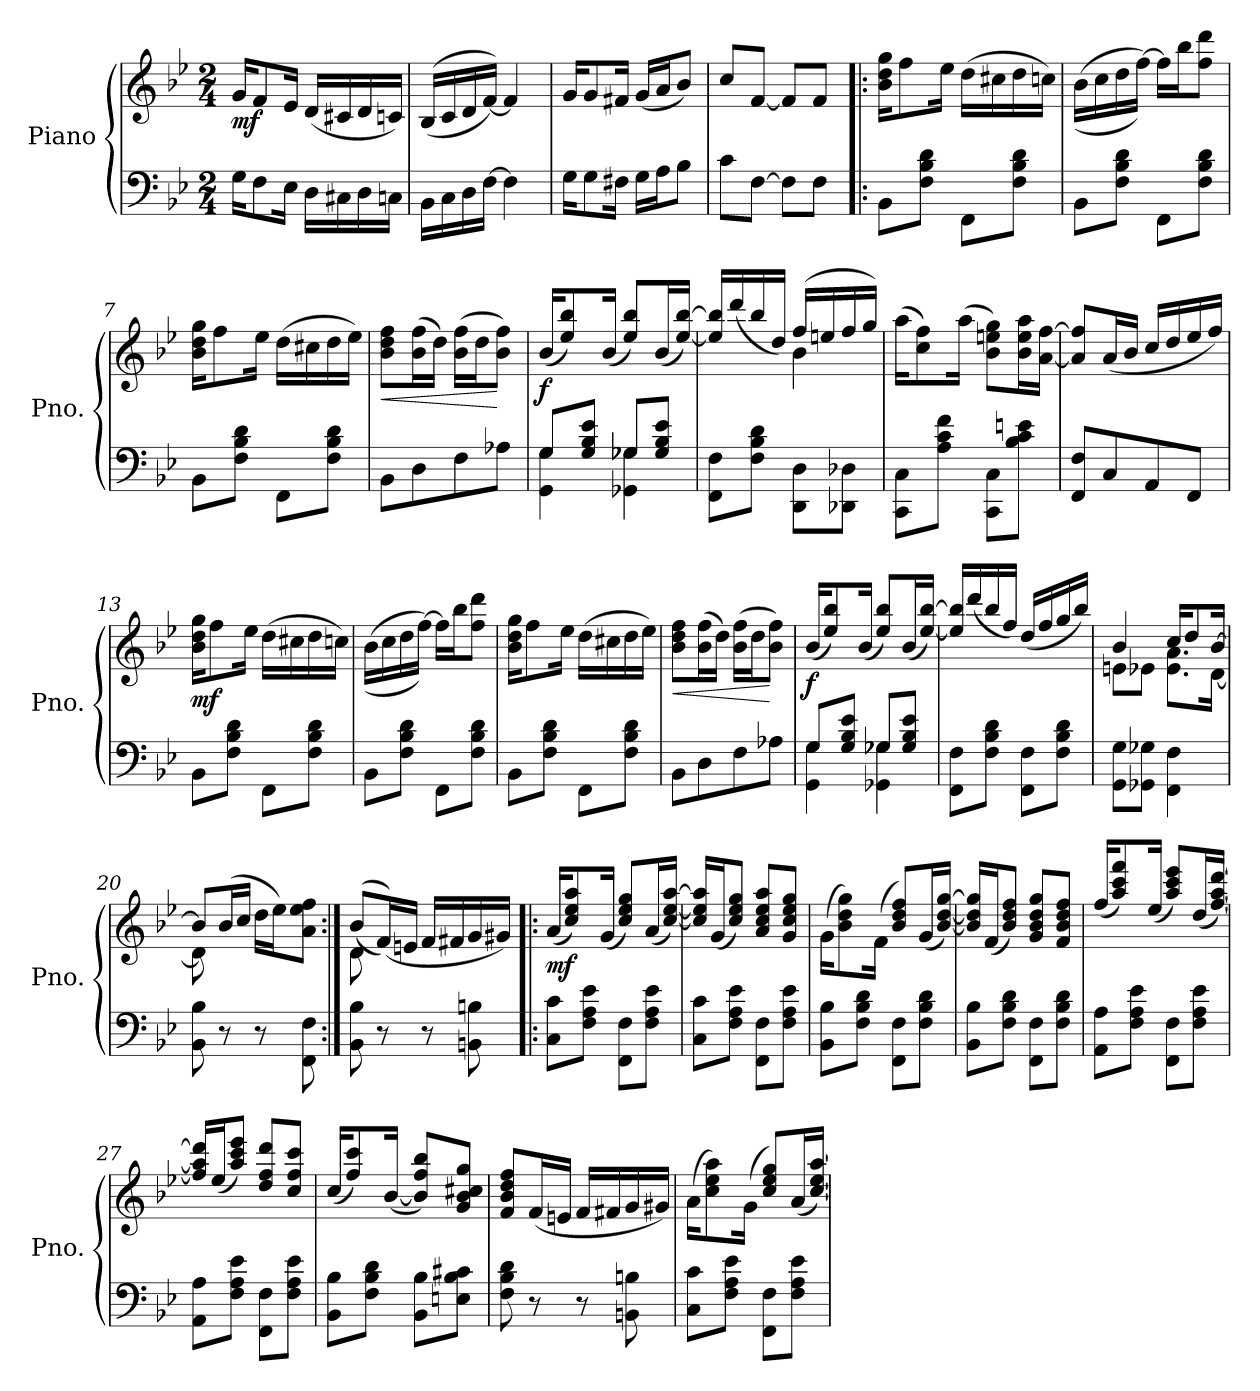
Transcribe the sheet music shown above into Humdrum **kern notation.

**kern	**kern	**dynam
*part1	*part1	*part1
*staff2	*staff1	*staff1/2
*I"Piano	*	*
*I'Pno.	*	*
*clefF4	*clefG2	*
*k[b-e-]	*k[b-e-]	*
*M2/4	*M2/4	*
*MM100	*MM100	*
=1	=1	=1
!	!	!LO:DY:b
16G\KL	16g/KL	mf
8F\	8f/	.
16E-\Jk	16e-/Jk	.
16D\LL	(<16d/LL	.
16C#X\	16c#X/	.
16D\	16d/	.
16Cn\JJ	16cn/JJ)	.
=2	=2	=2
16BB-\LL	(<(<16B-/LL	.
16C\	16c/	.
16D\	16d/	.
[16F\JJ	[16f/JJ))	.
4F\]	4f/]	.
=3	=3	=3
16G\KL	16g/KL	.
8G\	8g/	.
16F#X\Jk	16f#X/Jk	.
16G\LL	(<16g/LL	.
16A\J	16a/J	.
8B-\J	8b-/J)	.
=4	=4	=4
8c\L	8cc/L	.
[8F\J	[8f/J	.
8F\L]	8f/L]	.
8F\J	8f/J	.
=5!|:	=5!|:	=5!|:
8BB-\L	16b-\ 16dd\ 16gg\KL	.
.	8ff\	.
8F\ 8B-\ 8d\J	.	.
.	16ee-\Jk	.
8FF\L	(>16dd\LL	.
.	16cc#X\	.
8F\ 8B-\ 8d\J	16dd\	.
.	16ccn\JJ)	.
!!LO:LB:g=z
=6	=6	=6
8BB-\L	(>(>16b-\LL	.
.	16cc\	.
8F\ 8B-\ 8d\J	16dd\	.
.	[16ff\JJ))	.
8FF\L	16ff\LL]	.
.	16bb-\J	.
8F\ 8B-\ 8d\J	8ff\ 8ddd\J	.
=7	=7	=7
8BB-\L	16b-\ 16dd\ 16gg\KL	.
.	8ff\	.
8F\ 8B-\ 8d\J	.	.
.	16ee-\Jk	.
8FF\L	(>16dd\LL	.
.	16cc#X\	.
8F\ 8B-\ 8d\J	16dd\	.
.	16ee-\JJ)	.
=8	=8	=8
!	!	!LO:HP:b
8BB-\L	8b-\ 8dd\ 8ff\L	<
8D\	(>16b-\ 16ff\L	.
.	16dd\JJ)	.
8F\	(>16b-\ 16ff\LL	.
.	16dd\J	.
8A-X\J	8b-\ 8ff\J)	[
=9	=9	=9
*^	*	*
!	!	!	!LO:DY:a=2
4GG\ 4G\	8G/L	(<16b-/KL	f
.	.	8ee-/ 8bb-/)	.
.	8G/ 8B-/ 8e-/J	.	.
.	.	(<16b-/Jk	.
4GG-X\ 4G-X\	8G-/L	8ee-/ 8bb-/L)	.
.	8G-/ 8B-/ 8e-/J	(<16b-/L	.
.	.	[16ee-/ [16bb-/JJ)	.
*v	*v	*	*
=10	=10	=10
*	*^	*
8FF\ 8F\L	16ee-/] 16bb-/]LL	4ryy	.
.	(>16ddd/	.	.
8F\ 8B-\ 8d\J	16bb-/	.	.
.	16dd/JJ)	.	.
8DD\ 8D\L	(>16ff/LL	4b-\	.
.	16een/	.	.
8DD-X\ 8D-X\J	16ff/	.	.
.	16gg/JJ)	.	.
*	*v	*v	*
!!LO:LB:g=z
=11	=11	=11
8CC\ 8C\L	(>16aa\KL	.
.	8cc\ 8ff\)	.
8A\ 8c\ 8f\J	.	.
.	(>16aa\Jk	.
8CC\ 8C\L	8b-\ 8een\ 8gg\L)	.
8B-\ 8c\ 8en\J	16b-\ 16ee\ 16aa\L	.
.	[16a\ [16ff\JJ	.
=12	=12	=12
8FF/ 8F/L	8a/] 8ff/]L	.
8C/	(<16a/L	.
.	16b-/JJ	.
8AA/	16cc/LL	.
.	16dd/	.
8FF/J	16ee-/	.
.	16ff/JJ)	.
=13	=13	=13
!	!	!LO:DY:b
8BB-\L	16b-\ 16dd\ 16gg\KL	mf
.	8ff\	.
8F\ 8B-\ 8d\J	.	.
.	16ee-\Jk	.
8FF\L	(>16dd\LL	.
.	16cc#X\	.
8F\ 8B-\ 8d\J	16dd\	.
.	16ccn\JJ)	.
=14	=14	=14
8BB-\L	(>(>16b-\LL	.
.	16cc\	.
8F\ 8B-\ 8d\J	16dd\	.
.	[16ff\JJ))	.
8FF\L	16ff\LL]	.
.	16bb-\J	.
8F\ 8B-\ 8d\J	8ff\ 8ddd\J	.
=15	=15	=15
8BB-\L	16b-\ 16dd\ 16gg\KL	.
.	8ff\	.
8F\ 8B-\ 8d\J	.	.
.	16ee-\Jk	.
8FF\L	(>16dd\LL	.
.	16cc#X\	.
8F\ 8B-\ 8d\J	16dd\	.
.	16ee-\JJ)	.
!!LO:LB:g=z
=16	=16	=16
!	!	!LO:HP:b
8BB-\L	8b-\ 8dd\ 8ff\L	<
8D\	(>16b-\ 16ff\L	.
.	16dd\JJ)	.
8F\	(>16b-\ 16ff\LL	.
.	16dd\J	.
8A-X\J	8b-\ 8ff\J)	[
=17	=17	=17
*^	*	*
!	!	!	!LO:DY:a=2
4GG\ 4G\	8G/L	(<16b-/KL	f
.	.	8ee-/ 8bb-/)	.
.	8G/ 8B-/ 8e-/J	.	.
.	.	(<16b-/Jk	.
4GG-X\ 4G-X\	8G-/L	8ee-/ 8bb-/L)	.
.	8G-/ 8B-/ 8e-/J	(<16b-/L	.
.	.	[16ee-/ [16bb-/JJ)	.
*v	*v	*	*
=18	=18	=18
8FF\ 8F\L	16ee-/] 16bb-/]LL	.
.	(>16ddd/	.
8F\ 8B-\ 8d\J	16bb-/	.
.	16ff/JJ)	.
8FF\ 8F\L	(<16dd/LL	.
.	16ff/	.
8F\ 8B-\ 8d\J	16gg/	.
.	16bb-/JJ)	.
=19	=19	=19
*	*^	*
8GG\ 8G\L	4b-/	8en\L	.
8GG-X\ 8G-X\J	.	8e-X\J	.
4FF\ 4F\	16cc/KL	8.e-\ 8.a\L	.
.	8dd/	.	.
.	[16b-/Jk	[16d\Jk	.
=20	=20	=20	=20
8BB-\ 8B-\	8b-/L]	8d\]	.
8r	(>16b-/L	4.ryy	.
.	16cc/JJ	.	.
8r	16dd\LL	.	.
.	16ee-\J)	.	.
8FF\ 8F\	8a\ 8ee-\ 8ff\J	.	.
!!LO:LB:g=z	!!
=21:|!	=21:|!	=21:|!	=21:|!
8BB-\ 8B-\	(<(>8b-/L	8d\	.
8r	(>16f/L))	4.ryy	.
.	16en/JJ	.	.
8r	16f/LL	.	.
.	16f#X/	.	.
8BBn\ 8Bn\	16g/	.	.
.	16g#X/JJ)	.	.
*	*v	*v	*
=22!|:	=22!|:	=22!|:
!	!	!LO:DY:a=2
8C\ 8c\L	(<16a/KL	mf
.	8cc/ 8ee-/ 8aa/)	.
8F\ 8A\ 8e-\J	.	.
.	(<16g/Jk	.
8FF\ 8F\L	8cc/ 8ee-/ 8gg/L)	.
8F\ 8A\ 8e-\J	(<16a/L	.
.	[16cc/ [16ee-/ [16aa/JJ)	.
=23	=23	=23
8C\ 8c\L	16cc/] 16ee-/] 16aa/]LL	.
.	(<16g/J	.
8F\ 8A\ 8e-\J	8cc/ 8ee-/ 8gg/J)	.
8FF\ 8F\L	8a/ 8cc/ 8ee-/ 8aa/L	.
8F\ 8A\ 8e-\J	8g/ 8cc/ 8ee-/ 8gg/J	.
=24	=24	=24
8BB-\ 8B-\L	(>16g\KL	.
.	8b-\ 8dd\ 8gg\)	.
8F\ 8B-\ 8d\J	.	.
.	(>16f\Jk	.
8FF\ 8F\L	8b-/ 8dd/ 8ff/L)	.
8F\ 8B-\ 8d\J	(<16g/L	.
.	[16b-/ [16dd/ [16gg/JJ)	.
=25	=25	=25
8BB-\ 8B-\L	16b-/] 16dd/] 16gg/]LL	.
.	(<16f/J	.
8F\ 8B-\ 8d\J	8b-/ 8dd/ 8ff/J)	.
8FF\ 8F\L	8g/ 8b-/ 8dd/ 8gg/L	.
8F\ 8B-\ 8d\J	8f/ 8b-/ 8dd/ 8ff/J	.
=26	=26	=26
8AA\ 8A\L	(<16ff/KL	.
.	8aa/ 8ccc/ 8fff/)	.
8F\ 8A\ 8e-\J	.	.
.	(<16ee-/Jk	.
8FF\ 8F\L	8aa/ 8ccc/ 8eee-/L)	.
8F\ 8A\ 8e-\J	(<16dd/L	.
.	[16ff/ [16aa/ [16ddd/JJ)	.
!!LO:PB:g=z
=27	=27	=27
8AA\ 8A\L	16ff/] 16aa/] 16ddd/]LL	.
.	(<16ee-/J	.
8F\ 8A\ 8e-\J	8aa/ 8ccc/ 8eee-/J)	.
8FF\ 8F\L	8dd/ 8ff/ 8ddd/L	.
8F\ 8A\ 8e-\J	8cc/ 8ff/ 8ccc/J	.
=28	=28	=28
8BB-\ 8B-\L	(<16cc/KL	.
.	8ff/ 8ccc/)	.
8F\ 8B-\ 8d\J	.	.
.	(<[16b-/Jk	.
8BB-\ 8B-\L	8b-/] 8ff/ 8bb-/L)	.
8En\ 8B-\ 8c#X\J	8g/ 8b-/ 8cc#X/ 8gg/J	.
=29	=29	=29
8F\ 8B-\ 8d\	8f/ 8b-/ 8dd/ 8ff/L	.
8r	(<16f/L	.
.	16en/JJ	.
8r	16f/LL	.
.	16f#X/	.
8BBn\ 8Bn\	16g/	.
.	16g#X/JJ)	.
=30	=30	=30
8C\ 8c\L	(>16a\KL	.
.	8cc\ 8ee-\ 8aa\)	.
8F\ 8A\ 8e-\J	.	.
.	(>16g\Jk	.
8FF\ 8F\L	8cc/ 8ee-/ 8gg/L)	.
8F\ 8A\ 8e-\J	(<16a/L	.
.	[16cc/ [16ee-/ [16aa/JJ)	.
=	=	=
*-	*-	*-
